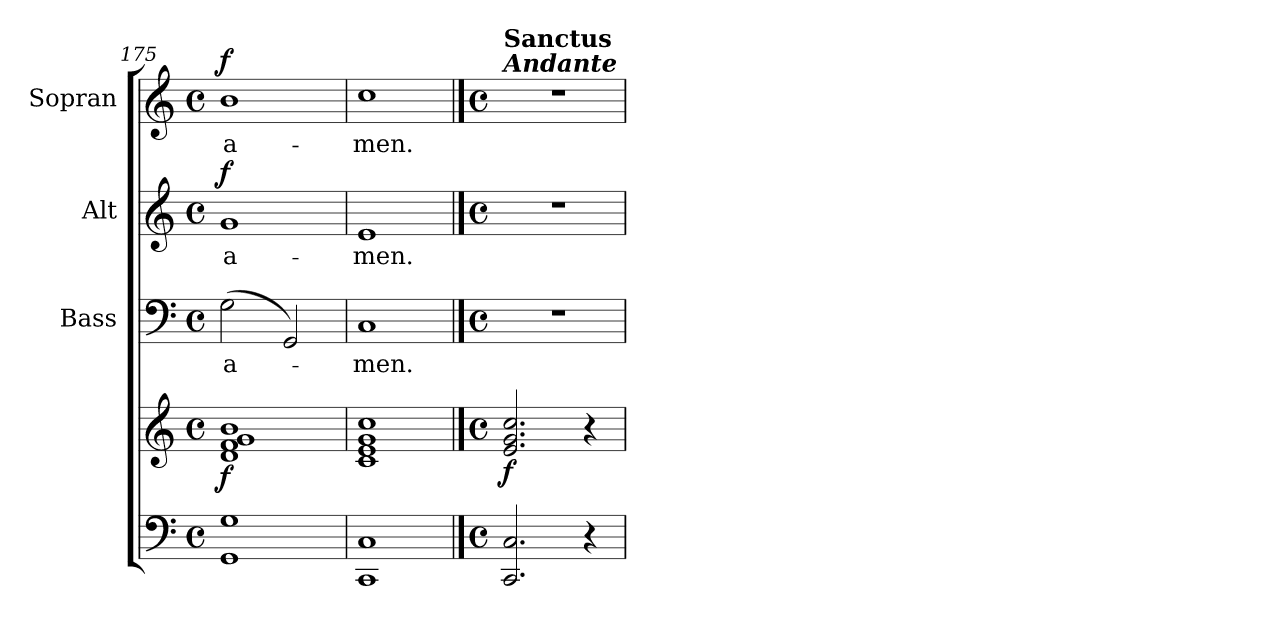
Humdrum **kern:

**kern	**kern	**dynam	**kern	**text	**kern	**text	**dynam	**kern	**text	**dynam
*part4	*part4	*part4	*part3	*part3	*part2	*part2	*part2	*part1	*part1	*part1
*staff5	*staff4	*staff4/5	*staff3	*staff3	*staff2	*staff2	*staff2	*staff1	*staff1	*staff1
*	*	*	*I"Bass	*	*I"Alt	*	*	*I"Sopran	*	*
*	*	*	*I'B.	*	*I'A	*	*	*I'S	*	*
*clefF4	*clefG2	*	*clefF4	*	*clefG2	*	*	*clefG2	*	*
*k[]	*k[]	*	*k[]	*	*k[]	*	*	*k[]	*	*
*C:	*C:	*	*C:	*	*C:	*	*	*C:	*	*
*M4/4	*M4/4	*	*M4/4	*	*M4/4	*	*	*M4/4	*	*
*met(c)	*met(c)	*	*met(c)	*	*met(c)	*	*	*met(c)	*	*
=175	=175	=175	=175	=175	=175	=175	=175	=175	=175	=175
!	!	!LO:DY:b	!	!LO:LY:b	!	!LO:LY:b	!LO:DY:a	!	!LO:LY:b	!LO:DY:a
1GG 1G	1d 1f 1g 1b	f	(>2G\	a-	1g	a-	f	1b	a-	f
.	.	.	2GG/)	.	.	.	.	.	.	.
=176	=176	=176	=176	=176	=176	=176	=176	=176	=176	=176
!	!	!	!	!LO:LY:b	!	!LO:LY:b	!	!	!LO:LY:b	!
1CC 1C	1c 1e 1g 1cc	.	1C	-men.	1e	-men.	.	1cc	-men.	.
!!LO:LB:g=z
==177	==177	==177	==177	==177	==177	==177	==177	==177	==177	==177
*M4/4	*M4/4	*	*M4/4	*	*M4/4	*	*	*M4/4	*	*
*met(c)	*met(c)	*	*met(c)	*	*met(c)	*	*	*met(c)	*	*
!	!	!	!	!	!	!	!	!LO:TX:a:Bi:t=Andante	!	!
!	!	!	!	!	!	!	!	!LO:TX:a:B:t=Sanctus	!	!
!	!	!LO:DY:b	!	!	!	!	!	!	!	!
2.CC/ 2.C/	2.e/ 2.g/ 2.cc/	f	1r	.	1r	.	.	1r	.	.
4r	4r	.	.	.	.	.	.	.	.	.
=	=	=	=	=	=	=	=	=	=	=
*-	*-	*-	*-	*-	*-	*-	*-	*-	*-	*-
